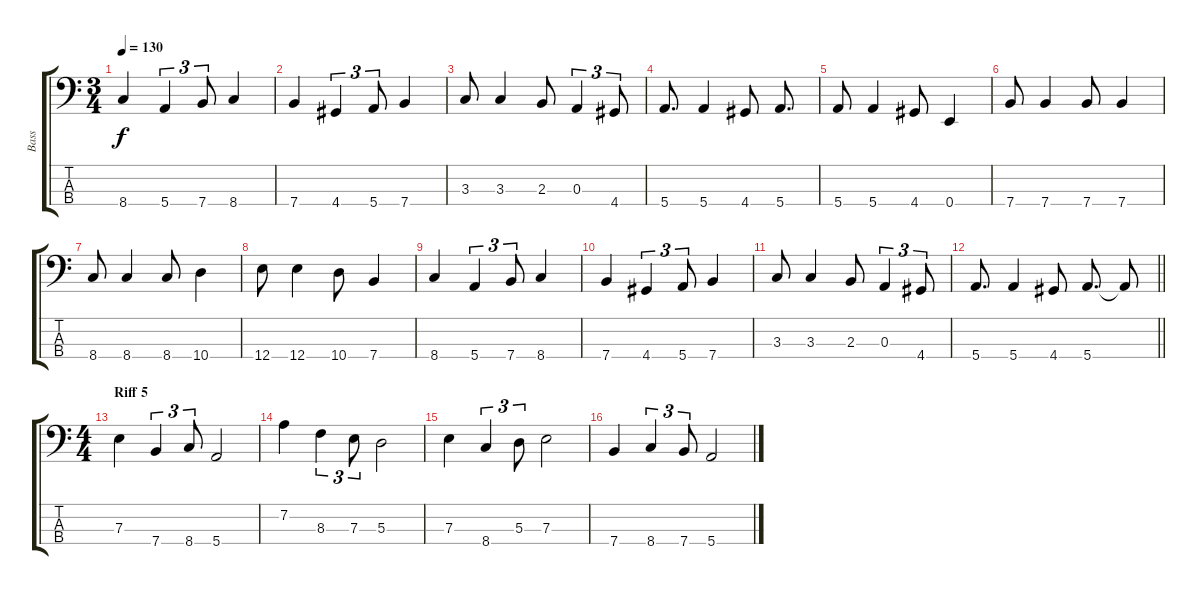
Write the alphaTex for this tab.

\track ("Bass" "Bass") {instrument electricbasspick}
\staff {score tabs}
\tuning (G2 D2 A1 E1) {hide}
\ts (3 4)
\tempo 130
\clef f4
\ks c
8.4.4{dy f} 5.4.4{tu (3 2)} 7.4.8{tu (3 2)} 8.4.4 |
7.4.4 4.4.4{tu (3 2)} 5.4.8{tu (3 2)} 7.4.4 |
3.3.8 3.3.4 2.3.8 0.3.4{tu (3 2)} 4.4.8{tu (3 2)} |
5.4.8{d} 5.4.4 4.4.8 5.4.8{d} |
5.4.8 5.4.4 4.4.8 0.4.4 |
7.4.8 7.4.4 7.4.8 7.4.4 |
8.4.8 8.4.4 8.4.8 10.4.4 |
12.4.8 12.4.4 10.4.8 7.4.4 |
8.4.4 5.4.4{tu (3 2)} 7.4.8{tu (3 2)} 8.4.4 |
7.4.4 4.4.4{tu (3 2)} 5.4.8{tu (3 2)} 7.4.4 |
3.3.8 3.3.4 2.3.8 0.3.4{tu (3 2)} 4.4.8{tu (3 2)} |
\barLineRight lightlight
5.4.8{d} 5.4.4 4.4.8 5.4.8{d} 5.4{t}.8 |
\ts (4 4)
\section ("" "Riff 5")
7.3.4{volume 12} 7.4.4{tu (3 2)} 8.4.8{tu (3 2)} 5.4.2 |
7.2.4 8.3.4{tu (3 2)} 7.3.8{tu (3 2)} 5.3.2 |
7.3.4 8.4.4{tu (3 2)} 5.3.8{tu (3 2)} 7.3.2 |
7.4.4 8.4.4{tu (3 2)} 7.4.8{tu (3 2)} 5.4.2
